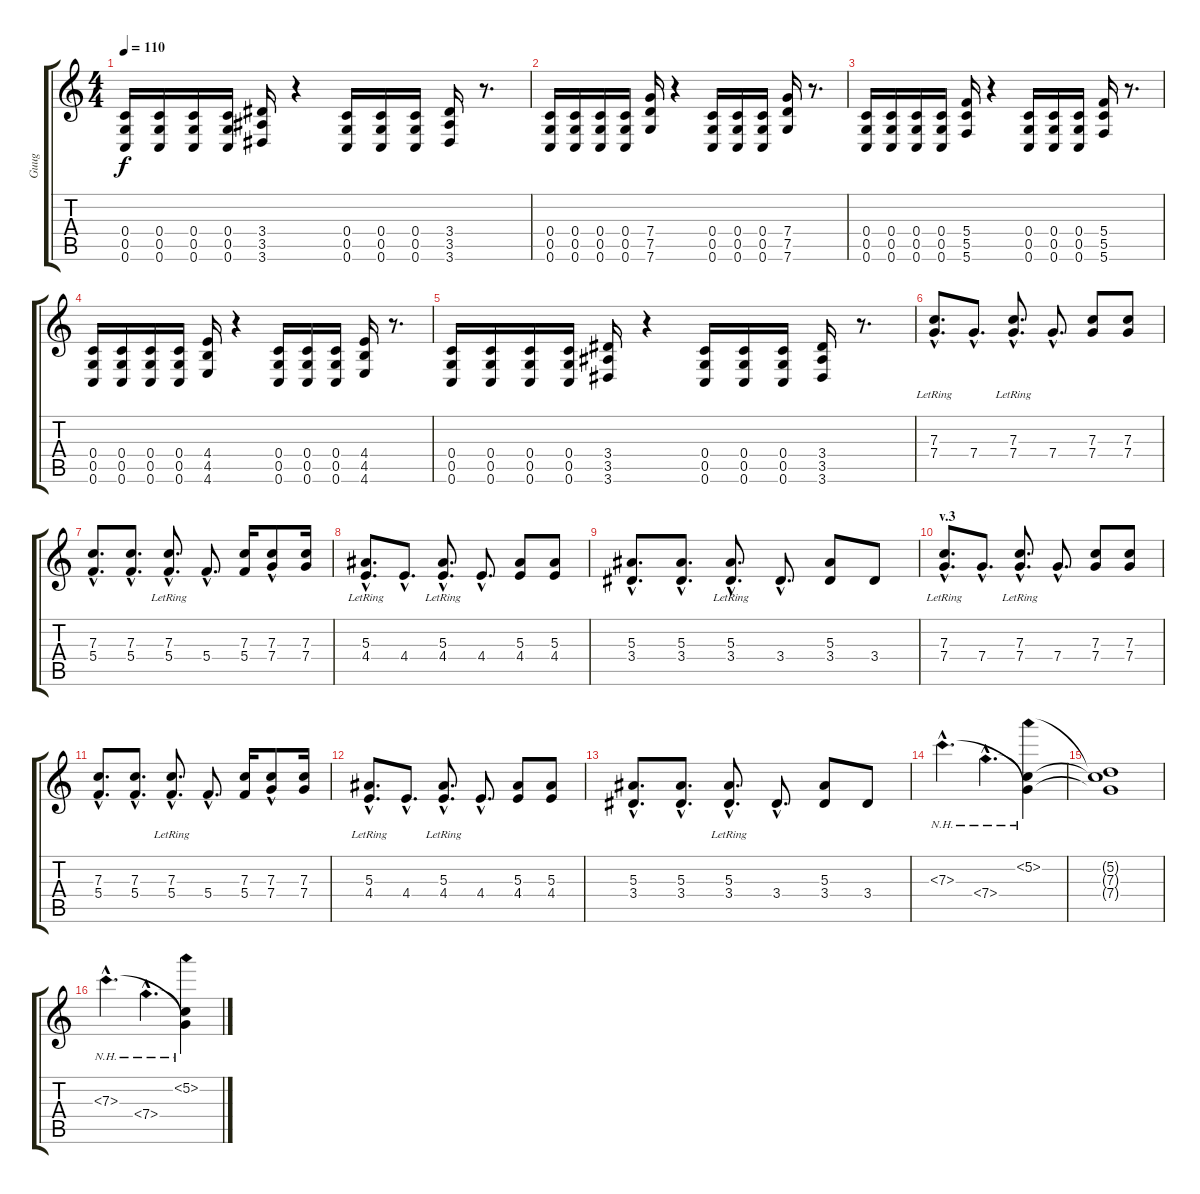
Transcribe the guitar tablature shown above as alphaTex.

\track ("Guug" "Guug") {instrument overdrivenguitar}
\staff {score tabs}
\tuning (D4 A3 F3 C3 G2 C2) {hide}
\ts (4 4)
\tempo 110
\clef g2
\ks c
(0.4 0.5 0.6).16{dy f} (0.4 0.5 0.6).16 (0.4 0.5 0.6).16 (0.4 0.5 0.6).16 (3.4 3.5 3.6).16 r.4 (0.4 0.5 0.6).16 (0.4 0.5 0.6).16 (0.4 0.5 0.6).16 (3.4 3.5 3.6).16 r.8{d} |
(0.4 0.5 0.6).16 (0.4 0.5 0.6).16 (0.4 0.5 0.6).16 (0.4 0.5 0.6).16 (7.4 7.5 7.6).16 r.4 (0.4 0.5 0.6).16 (0.4 0.5 0.6).16 (0.4 0.5 0.6).16 (7.4 7.5 7.6).16 r.8{d} |
(0.4 0.5 0.6).16 (0.4 0.5 0.6).16 (0.4 0.5 0.6).16 (0.4 0.5 0.6).16 (5.4 5.5 5.6).16 r.4 (0.4 0.5 0.6).16 (0.4 0.5 0.6).16 (0.4 0.5 0.6).16 (5.4 5.5 5.6).16 r.8{d} |
(0.4 0.5 0.6).16 (0.4 0.5 0.6).16 (0.4 0.5 0.6).16 (0.4 0.5 0.6).16 (4.4 4.5 4.6).16 r.4 (0.4 0.5 0.6).16 (0.4 0.5 0.6).16 (0.4 0.5 0.6).16 (4.4 4.5 4.6).16 r.8{d} |
(0.4 0.5 0.6).16 (0.4 0.5 0.6).16 (0.4 0.5 0.6).16 (0.4 0.5 0.6).16 (3.4 3.5 3.6).16 r.4 (0.4 0.5 0.6).16 (0.4 0.5 0.6).16 (0.4 0.5 0.6).16 (3.4 3.5 3.6).16 r.8{d} |
(7.3{hac lr} 7.4{hac}).8{d instrument electricguitarclean} 7.4{hac}.8{d} (7.3{hac lr} 7.4{hac}).8{d} 7.4{hac}.8{d} (7.3 7.4).8 (7.3 7.4).8 |
(7.3{hac} 5.4{hac}).8{d instrument electricguitarclean} (7.3{hac} 5.4{hac}).8{d} (7.3{hac lr} 5.4{hac}).8{d} 5.4{hac}.8{d} (7.3 5.4).16 (7.3 7.4{hac}).8 (7.3 7.4).16 |
(5.3{hac lr} 4.4{hac}).8{d instrument electricguitarclean} 4.4{hac}.8{d} (5.3{hac lr} 4.4{hac}).8{d} 4.4{hac}.8{d} (5.3 4.4).8 (5.3 4.4).8 |
(5.3{hac} 3.4{hac}).8{d instrument electricguitarclean} (5.3{hac} 3.4{hac}).8{d} (5.3{hac lr} 3.4{hac}).8{d} 3.4{hac}.8{d} (5.3 3.4).8 3.4.8 |
\section ("" "v.3")
(7.3{hac lr} 7.4{hac}).8{d instrument electricguitarclean} 7.4{hac}.8{d} (7.3{hac lr} 7.4{hac}).8{d} 7.4{hac}.8{d} (7.3 7.4).8 (7.3 7.4).8 |
(7.3{hac} 5.4{hac}).8{d instrument electricguitarclean} (7.3{hac} 5.4{hac}).8{d} (7.3{hac lr} 5.4{hac}).8{d} 5.4{hac}.8{d} (7.3 5.4).16 (7.3 7.4{hac}).8 (7.3 7.4).16 |
(5.3{hac lr} 4.4{hac}).8{d instrument electricguitarclean} 4.4{hac}.8{d} (5.3{hac lr} 4.4{hac}).8{d} 4.4{hac}.8{d} (5.3 4.4).8 (5.3 4.4).8 |
(5.3{hac} 3.4{hac}).8{d instrument electricguitarclean} (5.3{hac} 3.4{hac}).8{d} (5.3{hac lr} 3.4{hac}).8{d} 3.4{hac}.8{d} (5.3 3.4).8 3.4.8 |
7.3{nh hac}.4{d instrument electricguitarclean} 7.4{nh hac}.4{d} (5.2{nh} 7.3{t} 7.4{t}).4 |
(5.2{t} 7.3{t} 7.4{t}).1 |
7.3{nh hac}.4{d instrument electricguitarclean} 7.4{nh hac}.4{d} (5.2{nh} 7.3{t} 7.4{t}).4
